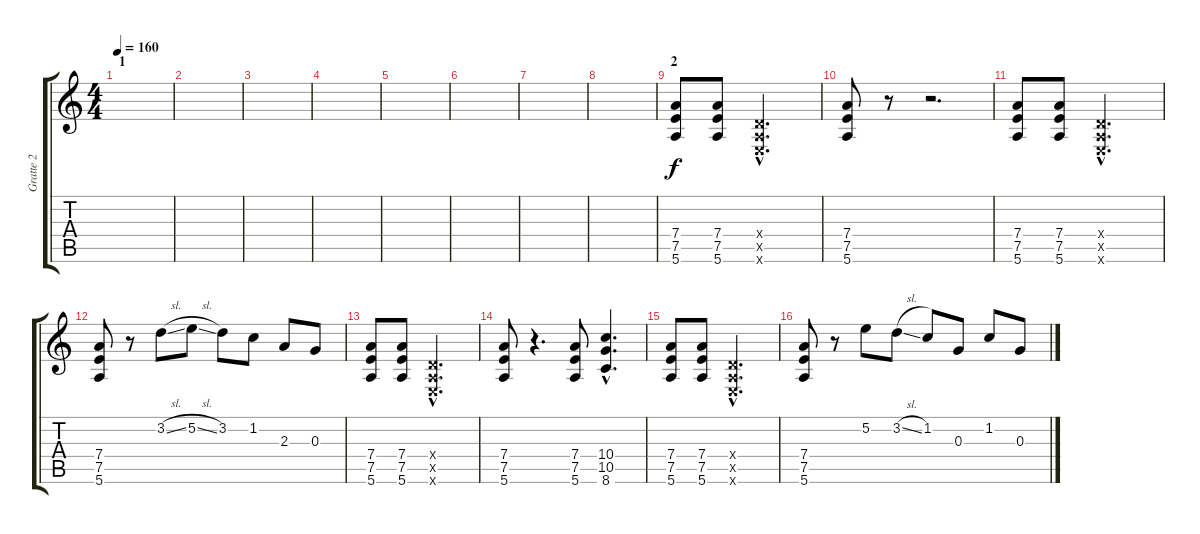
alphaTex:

\track ("Gratte 2" "Gratte 2") {instrument overdrivenguitar}
\staff {score tabs}
\tuning (E4 B3 G3 D3 A2 E2) {hide}
\ts (4 4)
\section ("" "1")
\tempo 160
\clef g2
\ks c
|
|
|
|
|
|
|
|
\section ("" "2")
(7.4 7.5 5.6).8 (7.4 7.5 5.6).8 (0.4{hac x} 0.5{hac x} 0.6{hac x}).2{d} |
(7.4 7.5 5.6).8 r.8 r.2{d} |
(7.4 7.5 5.6).8 (7.4 7.5 5.6).8 (0.4{hac x} 0.5{hac x} 0.6{hac x}).2{d} |
(7.4 7.5 5.6).8 r.8 3.2{sl}.8 5.2{sl}.8 3.2.8 1.2.8 2.3.8 0.3.8 |
(7.4 7.5 5.6).8 (7.4 7.5 5.6).8 (0.4{hac x} 0.5{hac x} 0.6{hac x}).2{d} |
(7.4 7.5 5.6).8 r.4{d} (7.4 7.5 5.6).8 (10.4{hac} 10.5{hac} 8.6{hac}).4{d} |
(7.4 7.5 5.6).8 (7.4 7.5 5.6).8 (0.4{hac x} 0.5{hac x} 0.6{hac x}).2{d} |
(7.4 7.5 5.6).8 r.8 5.2.8 3.2{sl}.8 1.2.8 0.3.8 1.2.8 0.3.8
